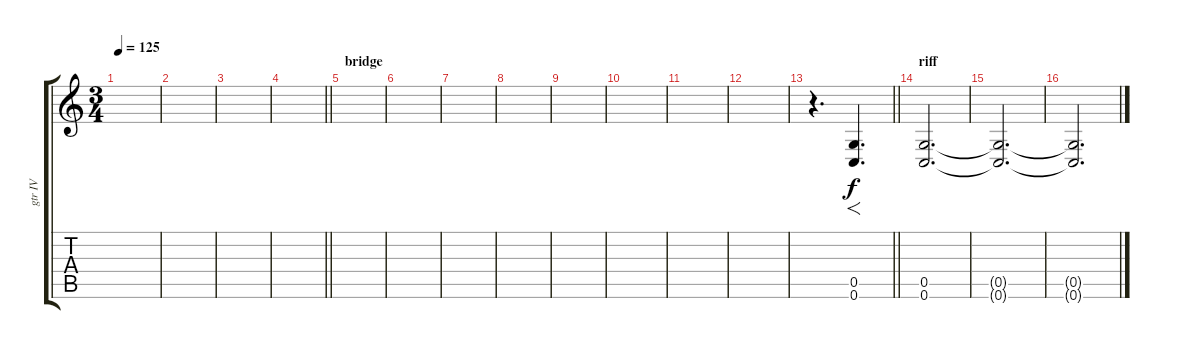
\track ("gtr IV" "gtr IV") {instrument distortionguitar}
\staff {score tabs}
\tuning (D4 A3 F3 C3 G2 C2) {hide}
\ts (3 4)
\tempo 125
\clef g2
\ks c
|
|
|
\barLineRight lightlight
|
\section ("" "bridge")
|
|
|
|
|
|
|
|
\barLineRight lightlight
r.4{d} (0.5 0.6).4{f d} |
\section ("" "riff")
(0.5 0.6).2{d} |
(0.5{t} 0.6{t}).2{d} |
(0.5{t} 0.6{t}).2{d}
